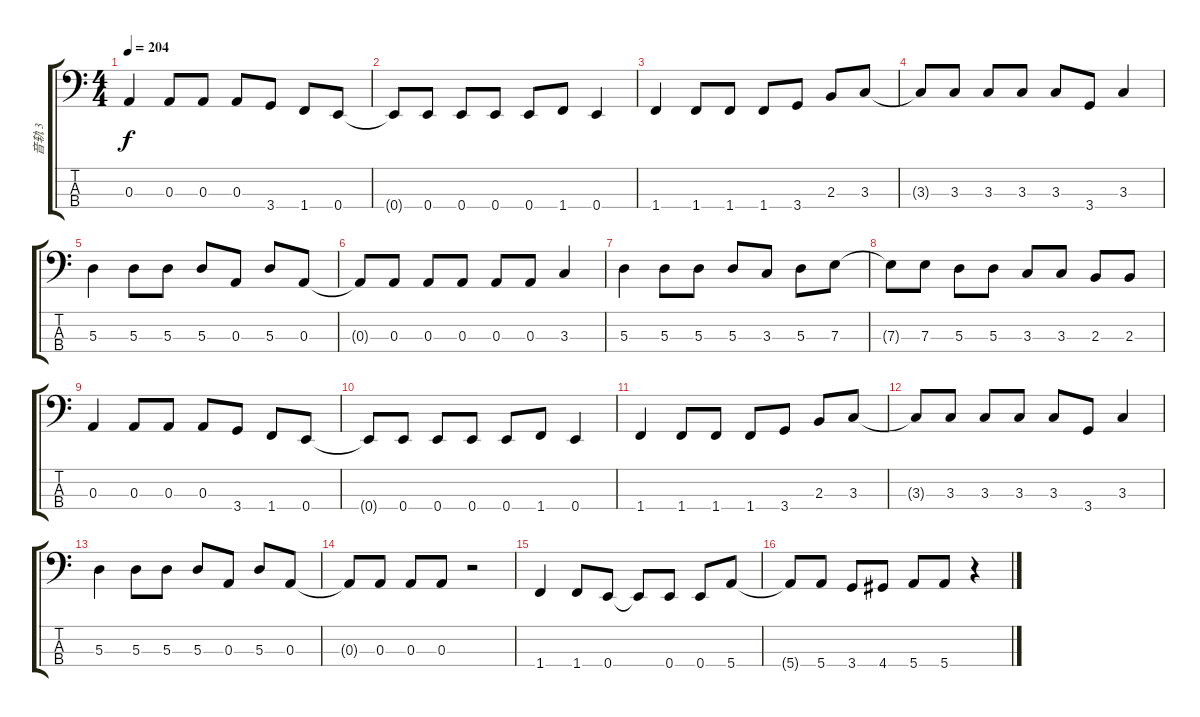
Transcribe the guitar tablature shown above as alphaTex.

\track ("音轨 3" "音轨 3") {instrument electricbassfinger}
\staff {score tabs}
\tuning (G2 D2 A1 E1) {hide}
\ts (4 4)
\tempo 204
\clef f4
\ks c
0.3.4{dy f instrument electricbassfinger} 0.3.8 0.3.8 0.3.8 3.4.8 1.4.8 0.4.8 |
0.4{t}.8 0.4.8 0.4.8 0.4.8 0.4.8 1.4.8 0.4.4 |
1.4.4 1.4.8 1.4.8 1.4.8 3.4.8 2.3.8 3.3.8 |
3.3{t}.8 3.3.8 3.3.8 3.3.8 3.3.8 3.4.8 3.3.4 |
5.3.4 5.3.8 5.3.8 5.3.8 0.3.8 5.3.8 0.3.8 |
0.3{t}.8 0.3.8 0.3.8 0.3.8 0.3.8 0.3.8 3.3.4 |
5.3.4 5.3.8 5.3.8 5.3.8 3.3.8 5.3.8 7.3.8 |
7.3{t}.8 7.3.8 5.3.8 5.3.8 3.3.8 3.3.8 2.3.8 2.3.8 |
0.3.4 0.3.8 0.3.8 0.3.8 3.4.8 1.4.8 0.4.8 |
0.4{t}.8 0.4.8 0.4.8 0.4.8 0.4.8 1.4.8 0.4.4 |
1.4.4 1.4.8 1.4.8 1.4.8 3.4.8 2.3.8 3.3.8 |
3.3{t}.8 3.3.8 3.3.8 3.3.8 3.3.8 3.4.8 3.3.4 |
5.3.4 5.3.8 5.3.8 5.3.8 0.3.8 5.3.8 0.3.8 |
0.3{t}.8 0.3.8 0.3.8 0.3.8 r.2 |
1.4.4 1.4.8 0.4.8 0.4{t}.8 0.4.8 0.4.8 5.4.8 |
5.4{t}.8 5.4.8 3.4.8 4.4.8 5.4.8 5.4.8 r.4
